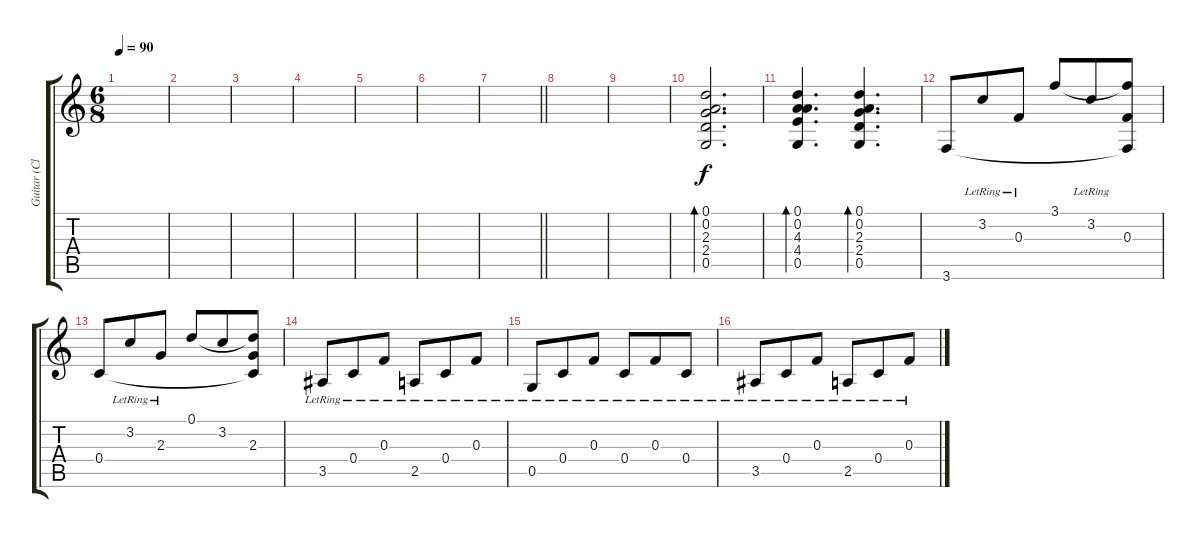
\track ("Guitar (Clean)" "Guitar (Cl") {instrument electricguitarclean}
\staff {score tabs}
\tuning (D4 A3 F3 C3 G2 D2) {hide}
\ts (6 8)
\tempo 90
\clef g2
\ks c
|
|
|
|
|
|
\barLineRight lightlight
|
|
|
(0.1 0.2 2.3 2.4 0.5).2{d bd 120 dy f} |
(0.1 0.2 4.3 4.4 0.5).4{d bd 120} (0.1 0.2 2.3 2.4 0.5).4{d bd 120} |
3.6.8 3.2{lr}.8 0.3{lr}.8 3.1.8 3.2{lr}.8 (3.1{t} 0.3 3.6{t}).8 |
0.4.8 3.2{lr}.8 2.3{lr}.8 0.1.8 3.2.8 (0.1{t} 2.3 0.4{t}).8 |
3.5{lr}.8 0.4{lr}.8 0.3{lr}.8 2.5{lr}.8 0.4{lr}.8 0.3{lr}.8 |
0.5{lr}.8 0.4{lr}.8 0.3{lr}.8 0.4{lr}.8 0.3{lr}.8 0.4{lr}.8 |
3.5{lr}.8 0.4{lr}.8 0.3{lr}.8 2.5{lr}.8 0.4{lr}.8 0.3{lr}.8
